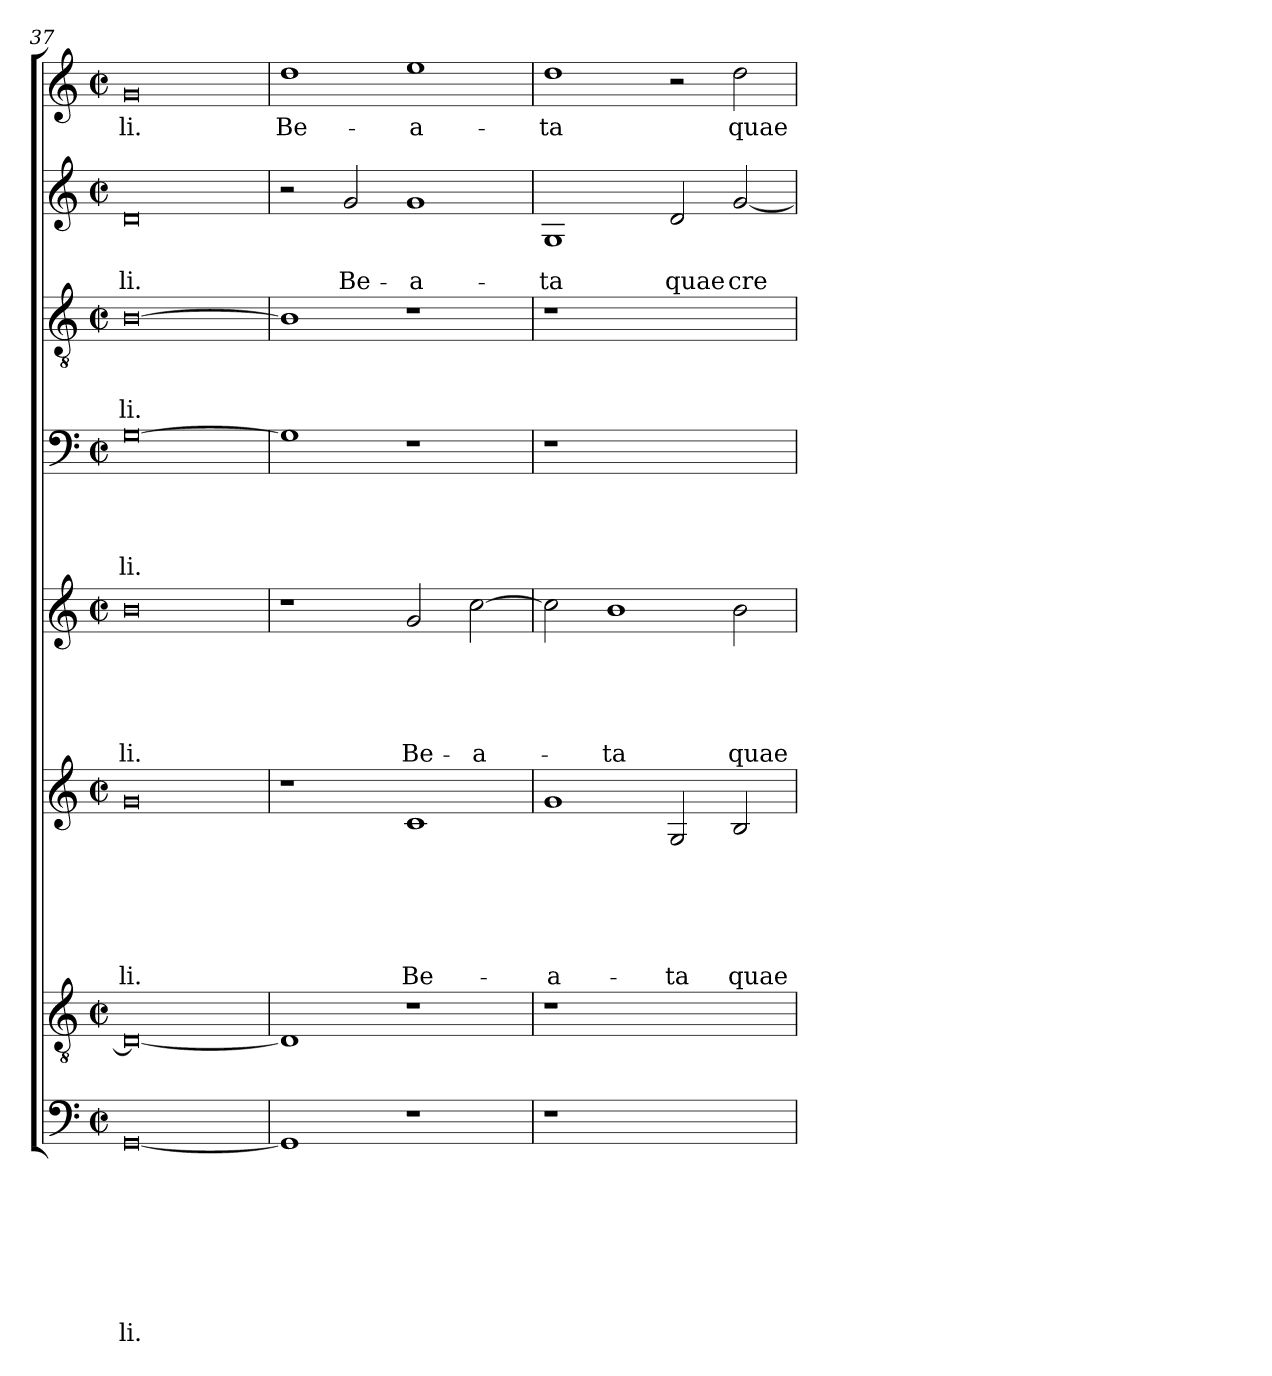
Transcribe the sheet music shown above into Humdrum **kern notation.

**kern	**text	**text	**text	**text	**text	**text	**text	**text	**kern	**kern	**text	**text	**text	**text	**text	**text	**kern	**text	**text	**text	**text	**text	**kern	**text	**text	**text	**text	**kern	**text	**text	**text	**kern	**text	**text	**kern	**text
*part8	*part8	*part8	*part8	*part8	*part8	*part8	*part8	*part8	*part7	*part6	*part6	*part6	*part6	*part6	*part6	*part6	*part5	*part5	*part5	*part5	*part5	*part5	*part4	*part4	*part4	*part4	*part4	*part3	*part3	*part3	*part3	*part2	*part2	*part2	*part1	*part1
*staff8	*staff8	*staff8	*staff8	*staff8	*staff8	*staff8	*staff8	*staff8	*staff7	*staff6	*staff6	*staff6	*staff6	*staff6	*staff6	*staff6	*staff5	*staff5	*staff5	*staff5	*staff5	*staff5	*staff4	*staff4	*staff4	*staff4	*staff4	*staff3	*staff3	*staff3	*staff3	*staff2	*staff2	*staff2	*staff1	*staff1
*clefF4	*	*	*	*	*	*	*	*	*clefGv2	*clefG2	*	*	*	*	*	*	*clefG2	*	*	*	*	*	*clefF4	*	*	*	*	*clefGv2	*	*	*	*clefG2	*	*	*clefG2	*
*k[]	*	*	*	*	*	*	*	*	*k[]	*k[]	*	*	*	*	*	*	*k[]	*	*	*	*	*	*k[]	*	*	*	*	*k[]	*	*	*	*k[]	*	*	*k[]	*
*C:	*	*	*	*	*	*	*	*	*C:	*C:	*	*	*	*	*	*	*C:	*	*	*	*	*	*C:	*	*	*	*	*C:	*	*	*	*C:	*	*	*C:	*
*M2/2	*	*	*	*	*	*	*	*	*M2/2	*M2/2	*	*	*	*	*	*	*M2/2	*	*	*	*	*	*M2/2	*	*	*	*	*M2/2	*	*	*	*M2/2	*	*	*M2/2	*
*met(c|)	*	*	*	*	*	*	*	*	*met(c|)	*met(c|)	*	*	*	*	*	*	*met(c|)	*	*	*	*	*	*met(c|)	*	*	*	*	*met(c|)	*	*	*	*met(c|)	*	*	*met(c|)	*
=37	=37	=37	=37	=37	=37	=37	=37	=37	=37	=37	=37	=37	=37	=37	=37	=37	=37	=37	=37	=37	=37	=37	=37	=37	=37	=37	=37	=37	=37	=37	=37	=37	=37	=37	=37	=37
[0GG	.	.	.	.	.	.	.	-li.	0D_	0g	.	.	.	.	.	-li.	0b	.	.	.	.	-li.	[0G	.	.	.	-li.	[0B	.	.	-li.	0d	.	-li.	0g	-li.
!!LO:LB:g=z
=38	=38	=38	=38	=38	=38	=38	=38	=38	=38	=38	=38	=38	=38	=38	=38	=38	=38	=38	=38	=38	=38	=38	=38	=38	=38	=38	=38	=38	=38	=38	=38	=38	=38	=38	=38	=38
1GG]	.	.	.	.	.	.	.	.	1D]	1r	.	.	.	.	.	.	1r	.	.	.	.	.	1G]	.	.	.	.	1B]	.	.	.	2r	.	.	1dd	Be-
.	.	.	.	.	.	.	.	.	.	.	.	.	.	.	.	.	.	.	.	.	.	.	.	.	.	.	.	.	.	.	.	2g/	.	Be-	.	.
1r	.	.	.	.	.	.	.	.	1r	1c	.	.	.	.	.	Be-	2g/	.	.	.	.	Be-	1r	.	.	.	.	1r	.	.	.	1g	.	-a-	1ee	-a-
.	.	.	.	.	.	.	.	.	.	.	.	.	.	.	.	.	[2cc\	.	.	.	.	-a-	.	.	.	.	.	.	.	.	.	.	.	.	.	.
=39	=39	=39	=39	=39	=39	=39	=39	=39	=39	=39	=39	=39	=39	=39	=39	=39	=39	=39	=39	=39	=39	=39	=39	=39	=39	=39	=39	=39	=39	=39	=39	=39	=39	=39	=39	=39
1r	.	.	.	.	.	.	.	.	1r	1g	.	.	.	.	.	-a-	2cc\]	.	.	.	.	.	1r	.	.	.	.	1r	.	.	.	1G	.	-ta	1dd	-ta
.	.	.	.	.	.	.	.	.	.	.	.	.	.	.	.	.	1b	.	.	.	.	-ta	.	.	.	.	.	.	.	.	.	.	.	.	.	.
1ryy	.	.	.	.	.	.	.	.	1ryy	2G/	.	.	.	.	.	-ta	.	.	.	.	.	.	1ryy	.	.	.	.	1ryy	.	.	.	2d/	.	quae	2r	.
.	.	.	.	.	.	.	.	.	.	2B/	.	.	.	.	.	quae	2b\	.	.	.	.	quae	.	.	.	.	.	.	.	.	.	[2g/	.	cre-	2dd\	quae
=	=	=	=	=	=	=	=	=	=	=	=	=	=	=	=	=	=	=	=	=	=	=	=	=	=	=	=	=	=	=	=	=	=	=	=	=
*-	*-	*-	*-	*-	*-	*-	*-	*-	*-	*-	*-	*-	*-	*-	*-	*-	*-	*-	*-	*-	*-	*-	*-	*-	*-	*-	*-	*-	*-	*-	*-	*-	*-	*-	*-	*-
